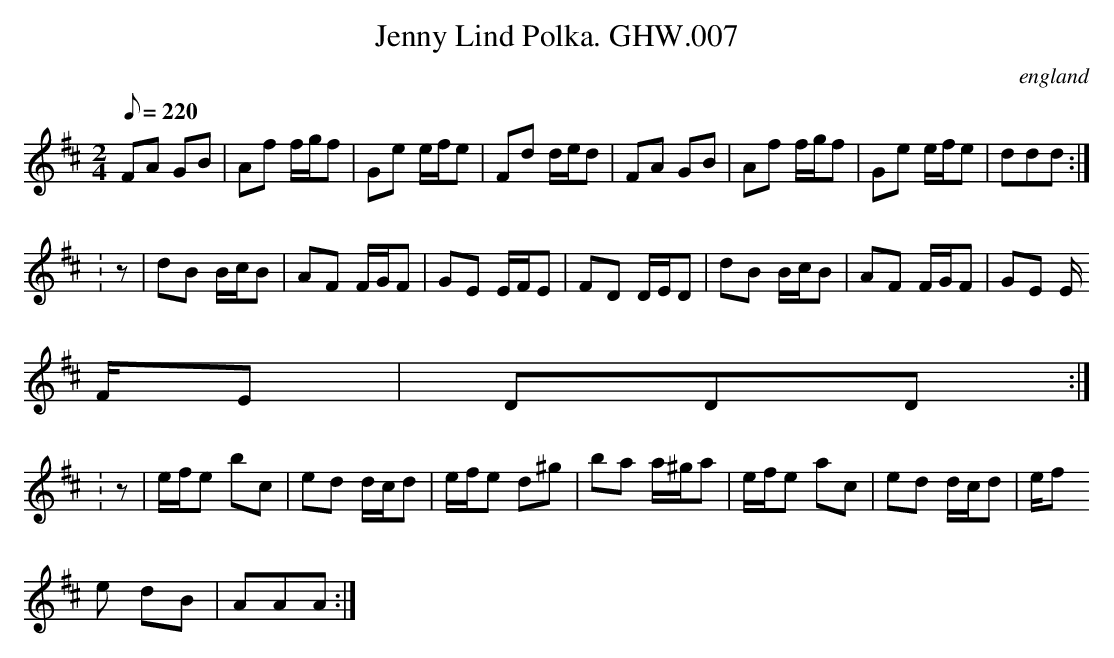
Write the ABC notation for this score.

X:1
T:Jenny Lind Polka. GHW.007
O:england
M:2/4
L:1/8
Q:220
K:D
FA GB|Af f/g/f|Ge e/f/e|Fd d/e/d|FA GB|Af f/g/f|Ge e/f/e|ddd:|
:z|dB B/c/B|AF F/G/F|GE E/F/E|FD D/E/D|dB B/c/B|AF F/G/F|GE E/
F/E|DDD:|
:z|e/f/e bc|ed d/c/d|e/f/e d^g|ba a/^g/a|e/f/e ac|ed d/c/d|e/f
/e dB|AAA:|
